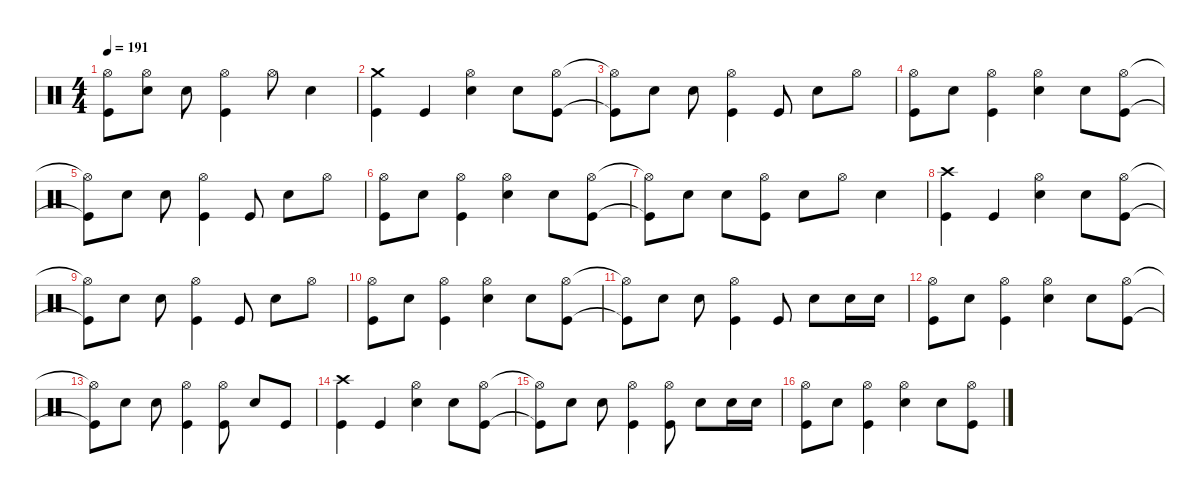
\defaultSystemsLayout 4
\hideDynamics
\bracketExtendMode nobrackets
\singleTrackTrackNamePolicy hidden
\multiTrackTrackNamePolicy hidden
\firstSystemTrackNameMode fullname
\firstSystemTrackNameOrientation horizontal
\otherSystemsTrackNameOrientation horizontal
\track ("Drumkit" "drm.") {solo instrument percussion}
\staff {score}
\articulation defaults
\ts (4 4)
\tempo 191
\clef neutral
\ks c
("Kick (hit)"{t} "Hi-Hat (open)"{t}).8{dy mf beam Down} ("Hi-Hat (open)" "Snare (hit) 2").8{dy f beam Down} "Snare (hit) 2".8{dy mf beam Down} ("Hi-Hat (open)" "Kick (hit)").4{beam Down} "Hi-Hat (open)".8{beam Down} "Snare (hit) 2".4{beam Down} |
("Kick (hit)" "Crash medium (hit)").4{dy f beam Down} "Kick (hit)".4{beam Up} ("Snare (hit) 2" "Hi-Hat (open)").4{beam Down} "Snare (hit) 2".8{beam Down} ("Kick (hit)" "Hi-Hat (open)").8{beam Down} |
("Kick (hit)"{t} "Hi-Hat (open)"{t}).8{beam Down} "Snare (hit) 2".8{dy mp beam Down} "Snare (hit) 2".8{dy mf beam Down} ("Kick (hit)" "Hi-Hat (open)").4{beam Down} "Kick (hit)".8{beam Up} "Snare (hit) 2".8{beam Down} "Hi-Hat (open)".8{beam Down} |
("Kick (hit)" "Hi-Hat (open)").8{beam Down} "Snare (hit) 2".8{beam Down} ("Kick (hit)" "Hi-Hat (open)").4{beam Down} ("Snare (hit) 2" "Hi-Hat (open)").4{beam Down} "Snare (hit) 2".8{beam Down} ("Kick (hit)" "Hi-Hat (open)").8{beam Down} |
("Kick (hit)"{t} "Hi-Hat (open)"{t}).8{beam Down} "Snare (hit) 2".8{beam Down} "Snare (hit) 2".8{beam Down} ("Hi-Hat (open)" "Kick (hit)").4{beam Down} "Kick (hit)".8{beam Up} "Snare (hit) 2".8{beam Down} "Hi-Hat (open)".8{beam Down} |
("Kick (hit)" "Hi-Hat (open)").8{dy mp beam Down} "Snare (hit) 2".8{beam Down} ("Kick (hit)" "Hi-Hat (open)").4{dy mf beam Down} ("Snare (hit) 2" "Hi-Hat (open)").4{beam Down} "Snare (hit) 2".8{dy mp beam Down} ("Kick (hit)" "Hi-Hat (open)").8{beam Down} |
("Kick (hit)"{t} "Hi-Hat (open)"{t}).8{beam Down} "Snare (hit) 2".8{dy mf beam Down} "Snare (hit) 2".8{beam Down} ("Hi-Hat (open)" "Kick (hit)").8{beam Down} "Snare (hit) 2".8{dy mp beam Down} "Hi-Hat (open)".8{beam Down} "Snare (hit) 2".4{dy mf beam Down} |
("Kick (hit)" "Crash high (hit)").4{beam Down} "Kick (hit)".4{beam Up} ("Snare (hit) 2" "Hi-Hat (open)").4{beam Down} "Snare (hit) 2".8{dy mp beam Down} ("Kick (hit)" "Hi-Hat (open)").8{beam Down} |
("Kick (hit)"{t} "Hi-Hat (open)"{t}).8{beam Down} "Snare (hit) 2".8{beam Down} "Snare (hit) 2".8{dy mf beam Down} ("Kick (hit)" "Hi-Hat (open)").4{beam Down} "Kick (hit)".8{beam Up} "Snare (hit) 2".8{beam Down} "Hi-Hat (open)".8{beam Down} |
("Kick (hit)" "Hi-Hat (open)").8{dy mp beam Down} "Snare (hit) 2".8{beam Down} ("Kick (hit)" "Hi-Hat (open)").4{beam Down} ("Snare (hit) 2" "Hi-Hat (open)").4{dy mf beam Down} "Snare (hit) 2".8{dy mp beam Down} ("Kick (hit)" "Hi-Hat (open)").8{beam Down} |
("Kick (hit)"{t} "Hi-Hat (open)"{t}).8{dy mf beam Down} "Snare (hit) 2".8{beam Down} "Snare (hit) 2".8{beam Down} ("Kick (hit)" "Hi-Hat (open)").4{beam Down} "Kick (hit)".8{beam Up} "Snare (hit) 2".8{beam Down} "Snare (hit) 2".16{dy mp beam Down} "Snare (hit) 2".16{beam Down} |
("Kick (hit)" "Hi-Hat (open)").8{dy mf beam Down} "Snare (hit) 2".8{beam Down} ("Kick (hit)" "Hi-Hat (open)").4{beam Down} ("Snare (hit) 2" "Hi-Hat (open)").4{beam Down} "Snare (hit) 2".8{beam Down} ("Kick (hit)" "Hi-Hat (open)").8{beam Down} |
("Kick (hit)"{t} "Hi-Hat (open)"{t}).8{beam Down} "Snare (hit) 2".8{beam Down} "Snare (hit) 2".8{beam Down} ("Kick (hit)" "Hi-Hat (open)").4{beam Down} ("Kick (hit)" "Hi-Hat (open)").8{dy mp beam Down} "Snare (hit) 2".8{beam Up} "Kick (hit)".8{beam Up} |
("Kick (hit)" "Crash high (hit)").4{dy mf beam Down} "Kick (hit)".4{beam Up} ("Snare (hit) 2" "Hi-Hat (open)").4{beam Down} "Snare (hit) 2".8{dy mp beam Down} ("Kick (hit)" "Hi-Hat (open)").8{beam Down} |
("Kick (hit)"{t} "Hi-Hat (open)"{t}).8{beam Down} "Snare (hit) 2".8{beam Down} "Snare (hit) 2".8{dy mf beam Down} ("Kick (hit)" "Hi-Hat (open)").4{beam Down} ("Kick (hit)" "Hi-Hat (open)").8{beam Down} "Snare (hit) 2".8{beam Down} "Snare (hit) 2".16{beam Down} "Snare (hit) 2".16{beam Down} |
("Kick (hit)" "Hi-Hat (open)").8{beam Down} "Snare (hit) 2".8{beam Down} ("Kick (hit)" "Hi-Hat (open)").4{beam Down} ("Snare (hit) 2" "Hi-Hat (open)").4{beam Down} "Snare (hit) 2".8{beam Down} ("Kick (hit)" "Hi-Hat (open)").8{beam Down}
